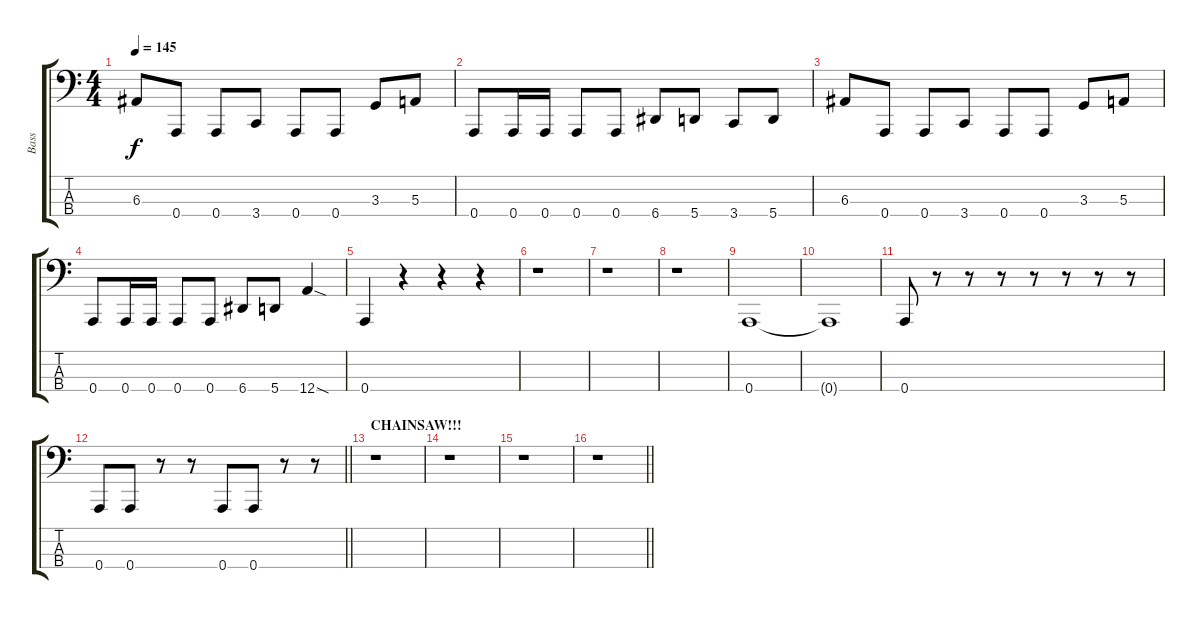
\track ("Bass" "Bass") {instrument electricbasspick}
\staff {score tabs}
\tuning (D2 A1 E1 A0) {hide}
\ts (4 4)
\tempo 145
\clef f4
\ks c
6.3.8{dy f} 0.4.8 0.4.8 3.4.8 0.4.8 0.4.8 3.3.8 5.3.8 |
0.4.8 0.4.16 0.4.16 0.4.8 0.4.8 6.4.8 5.4.8 3.4.8 5.4.8 |
6.3.8 0.4.8 0.4.8 3.4.8 0.4.8 0.4.8 3.3.8 5.3.8 |
0.4.8 0.4.16 0.4.16 0.4.8 0.4.8 6.4.8 5.4.8 12.4{sod}.4 |
0.4.4 r.4 r.4 r.4 |
r.1 |
r.1 |
r.1 |
0.4.1 |
0.4{t}.1 |
0.4.8 r.8 r.8 r.8 r.8 r.8 r.8 r.8 |
\barLineRight lightlight
0.4.8 0.4.8 r.8 r.8 0.4.8 0.4.8 r.8 r.8 |
\section ("" "CHAINSAW!!!")
r.1 |
r.1 |
r.1 |
\barLineRight lightlight
r.1
